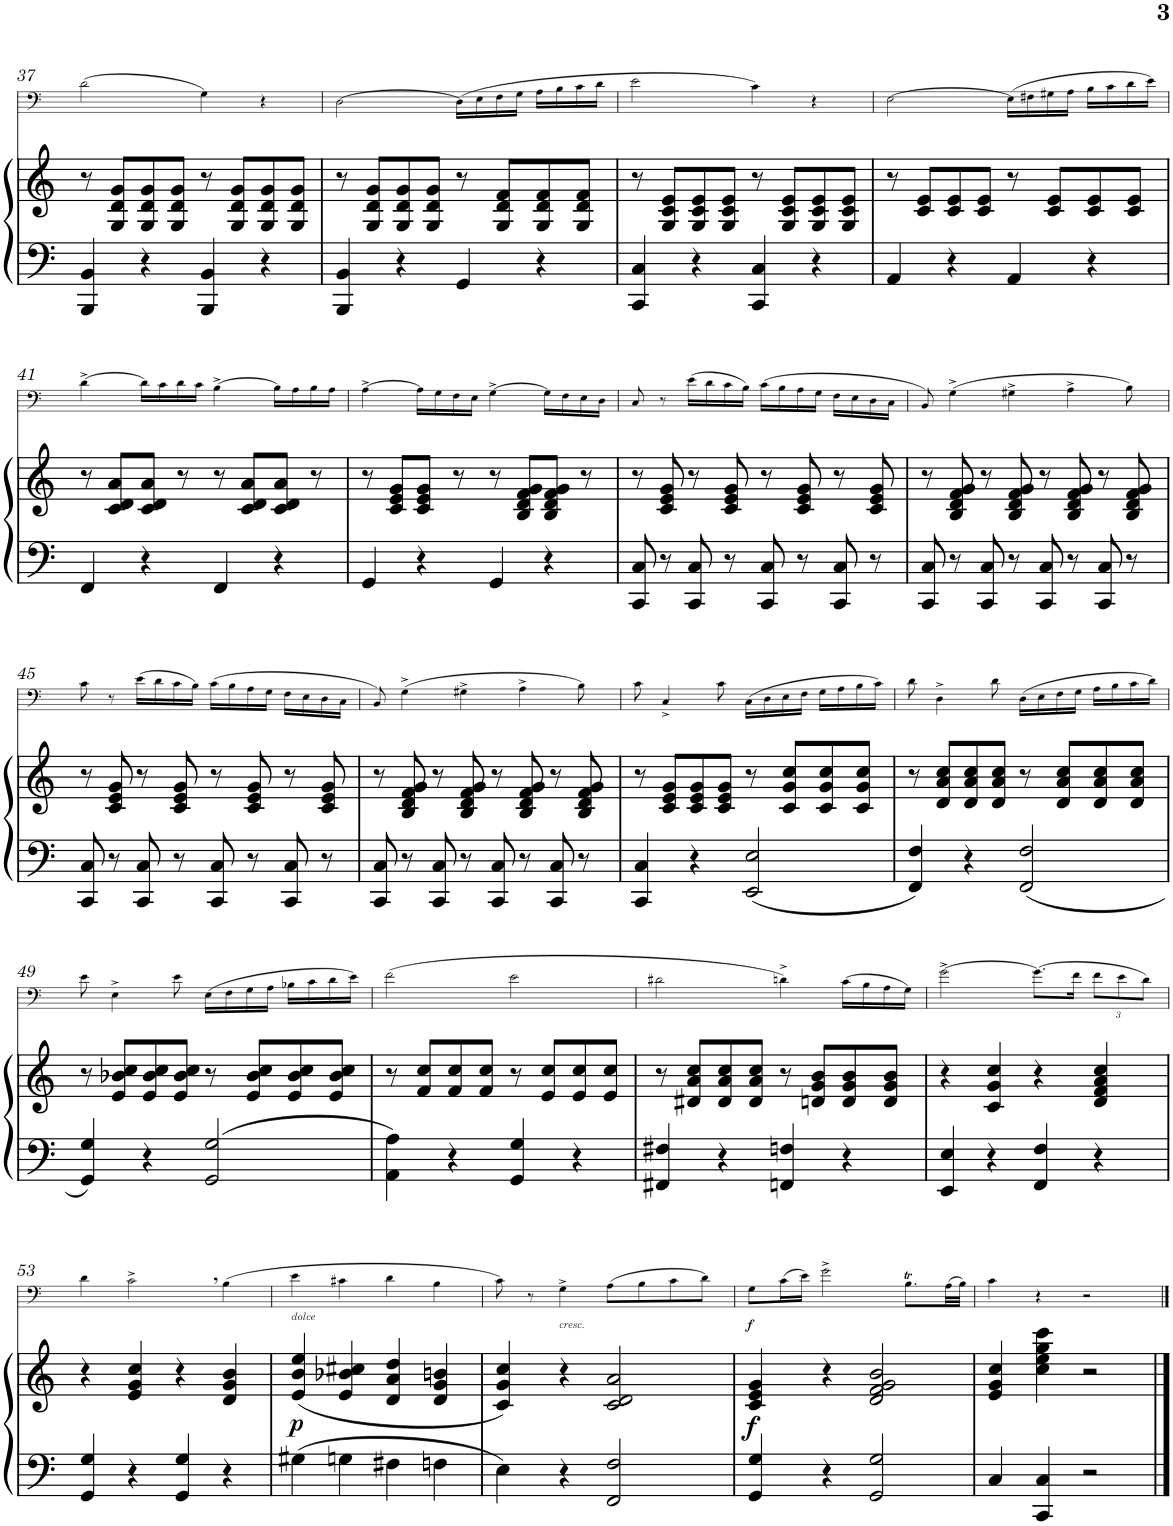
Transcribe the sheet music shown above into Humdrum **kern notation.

**kern	**kern	**dynam	**kern	**dynam
*part2	*part2	*part2	*part1	*part1
*staff3	*staff2	*staff2/3	*staff1	*staff1
*I"Piano	*	*	*I"Trombone	*
*I'Pno	*	*	*I'Trb	*
!!LO:PB:g=z
*clefF4	*clefG2	*	*clefF4	*
*k[]	*k[]	*	*k[]	*
*M4/4	*M4/4	*	*M4/4	*
*met(c)	*met(c)	*	*met(c)	*
=37	=37	=37	=37	=37
4BBB/ 4BB/	8r	.	(2d\	.
.	8G/ 8d/ 8g/L	.	.	.
4r	8G/ 8d/ 8g/	.	.	.
.	8G/ 8d/ 8g/J	.	.	.
4BBB/ 4BB/	8r	.	4G\)	.
.	8G/ 8d/ 8g/L	.	.	.
4r	8G/ 8d/ 8g/	.	4r	.
.	8G/ 8d/ 8g/J	.	.	.
=38	=38	=38	=38	=38
4BBB/ 4BB/	8r	.	[2D\	.
.	8G/ 8d/ 8g/L	.	.	.
4r	8G/ 8d/ 8g/	.	.	.
.	8G/ 8d/ 8g/J	.	.	.
4GG/	8r	.	(16D\LL]	.
.	.	.	16E\	.
.	8G/ 8d/ 8f/L	.	16F\	.
.	.	.	16G\JJ	.
4r	8G/ 8d/ 8f/	.	16A\LL	.
.	.	.	16B\	.
.	8G/ 8d/ 8f/J	.	16c\	.
.	.	.	16d\JJ	.
=39	=39	=39	=39	=39
4CC/ 4C/	8r	.	2e\	.
.	8G/ 8c/ 8e/L	.	.	.
4r	8G/ 8c/ 8e/	.	.	.
.	8G/ 8c/ 8e/J	.	.	.
4CC/ 4C/	8r	.	4c\)	.
.	8G/ 8c/ 8e/L	.	.	.
4r	8G/ 8c/ 8e/	.	4r	.
.	8G/ 8c/ 8e/J	.	.	.
=40	=40	=40	=40	=40
4AA/	8r	.	[2E\	.
.	8c/ 8e/L	.	.	.
4r	8c/ 8e/	.	.	.
.	8c/ 8e/J	.	.	.
4AA/	8r	.	(16E\LL]	.
.	.	.	16F#X\	.
.	8c/ 8e/L	.	16G#X\	.
.	.	.	16A\JJ	.
4r	8c/ 8e/	.	16B\LL	.
.	.	.	16c\	.
.	8c/ 8e/J	.	16d\	.
.	.	.	16e\JJ)	.
!!LO:LB:g=z
=41	=41	=41	=41	=41
4FF/	8r	.	[4d^\	.
.	8c/ 8d/ 8a/L	.	.	.
4r	8c/ 8d/ 8a/J	.	16d\LL]	.
.	.	.	16c\	.
.	8r	.	16d\	.
.	.	.	16c\JJ	.
4FF/	8r	.	[4B^\	.
.	8c/ 8d/ 8a/L	.	.	.
4r	8c/ 8d/ 8a/J	.	16B\LL]	.
.	.	.	16A\	.
.	8r	.	16B\	.
.	.	.	16A\JJ	.
=42	=42	=42	=42	=42
4GG/	8r	.	[4A^\	.
.	8c/ 8e/ 8g/L	.	.	.
4r	8c/ 8e/ 8g/J	.	16A\LL]	.
.	.	.	16G\	.
.	8r	.	16F\	.
.	.	.	16E\JJ	.
4GG/	8r	.	[4G^\	.
.	8B/ 8d/ 8f/ 8g/L	.	.	.
4r	8B/ 8d/ 8f/ 8g/J	.	16G\LL]	.
.	.	.	16F\	.
.	8r	.	16E\	.
.	.	.	16D\JJ	.
=43	=43	=43	=43	=43
8CC/ 8C/	8r	.	8C/	.
8r	8c/ 8e/ 8g/	.	8r	.
8CC/ 8C/	8r	.	(16e\LL	.
.	.	.	16d\	.
8r	8c/ 8e/ 8g/	.	16c\	.
.	.	.	16B\JJ)	.
8CC/ 8C/	8r	.	(16c\LL	.
.	.	.	16B\	.
8r	8c/ 8e/ 8g/	.	16A\	.
.	.	.	16G\JJ	.
8CC/ 8C/	8r	.	16F\LL	.
.	.	.	16E\	.
8r	8c/ 8e/ 8g/	.	16D\	.
.	.	.	16C\JJ	.
=44	=44	=44	=44	=44
8CC/ 8C/	8r	.	8BB/)	.
8r	8B/ 8d/ 8f/ 8g/	.	(4G^\	.
8CC/ 8C/	8r	.	.	.
8r	8B/ 8d/ 8f/ 8g/	.	4G#X^\	.
8CC/ 8C/	8r	.	.	.
8r	8B/ 8d/ 8f/ 8g/	.	4A^\	.
8CC/ 8C/	8r	.	.	.
8r	8B/ 8d/ 8f/ 8g/	.	8B\)	.
!!LO:LB:g=z
=45	=45	=45	=45	=45
8CC/ 8C/	8r	.	8c\	.
8r	8c/ 8e/ 8g/	.	8r	.
8CC/ 8C/	8r	.	(16e\LL	.
.	.	.	16d\	.
8r	8c/ 8e/ 8g/	.	16c\	.
.	.	.	16B\JJ)	.
8CC/ 8C/	8r	.	(16c\LL	.
.	.	.	16B\	.
8r	8c/ 8e/ 8g/	.	16A\	.
.	.	.	16G\JJ	.
8CC/ 8C/	8r	.	16F\LL	.
.	.	.	16E\	.
8r	8c/ 8e/ 8g/	.	16D\	.
.	.	.	16C\JJ	.
=46	=46	=46	=46	=46
8CC/ 8C/	8r	.	8BB/)	.
8r	8B/ 8d/ 8f/ 8g/	.	(4G^\	.
8CC/ 8C/	8r	.	.	.
8r	8B/ 8d/ 8f/ 8g/	.	4G#X^\	.
8CC/ 8C/	8r	.	.	.
8r	8B/ 8d/ 8f/ 8g/	.	4A^\	.
8CC/ 8C/	8r	.	.	.
8r	8B/ 8d/ 8f/ 8g/	.	8B\)	.
=47	=47	=47	=47	=47
4CC/ 4C/	8r	.	8c\	.
.	8c/ 8e/ 8g/L	.	4C^/	.
4r	8c/ 8e/ 8g/	.	.	.
.	8c/ 8e/ 8g/J	.	8c\	.
2EE/ 2E/	8r	.	(16C\LL	.
.	.	.	16D\	.
.	8c/ 8g/ 8cc/L	.	16E\	.
.	.	.	16F\JJ	.
.	8c/ 8g/ 8cc/	.	16G\LL	.
.	.	.	16A\	.
.	8c/ 8g/ 8cc/J	.	16B\	.
.	.	.	16c\JJ)	.
=48	=48	=48	=48	=48
4FF/ 4F/	8r	.	8d\	.
.	8d/ 8a/ 8cc/L	.	4D^\	.
4r	8d/ 8a/ 8cc/	.	.	.
.	8d/ 8a/ 8cc/J	.	8d\	.
2FF/ 2F/	8r	.	(16D\LL	.
.	.	.	16E\	.
.	8d/ 8a/ 8cc/L	.	16F\	.
.	.	.	16G\JJ	.
.	8d/ 8a/ 8cc/	.	16A\LL	.
.	.	.	16B\	.
.	8d/ 8a/ 8cc/J	.	16c\	.
.	.	.	16d\JJ)	.
!!LO:LB:g=z
=49	=49	=49	=49	=49
4GG/ 4G/	8r	.	8e\	.
.	8e/ 8b-X/ 8cc/L	.	4E^\	.
4r	8e/ 8b-/ 8cc/	.	.	.
.	8e/ 8b-/ 8cc/J	.	8e\	.
2GG/ 2G/	8r	.	(16E\LL	.
.	.	.	16F\	.
.	8e/ 8b-/ 8cc/L	.	16G\	.
.	.	.	16A\JJ	.
.	8e/ 8b-/ 8cc/	.	16B-X\LL	.
.	.	.	16c\	.
.	8e/ 8b-/ 8cc/J	.	16d\	.
.	.	.	16e\JJ)	.
=50	=50	=50	=50	=50
4AA\ 4A\	8r	.	(2f\	.
.	8f/ 8cc/L	.	.	.
4r	8f/ 8cc/	.	.	.
.	8f/ 8cc/J	.	.	.
4GG/ 4G/	8r	.	2e\	.
.	8e/ 8cc/L	.	.	.
4r	8e/ 8cc/	.	.	.
.	8e/ 8cc/J	.	.	.
=51	=51	=51	=51	=51
4FF#X/ 4F#X/	8r	.	2d#X\	.
.	8d#X/ 8a/ 8cc/L	.	.	.
4r	8d#/ 8a/ 8cc/	.	.	.
.	8d#/ 8a/ 8cc/J	.	.	.
4FFn/ 4Fn/	8r	.	4dn^\)	.
.	8dn/ 8g/ 8b/L	.	.	.
4r	8d/ 8g/ 8b/	.	(16c\LL	.
.	.	.	16B\	.
.	8d/ 8g/ 8b/J	.	16A\	.
.	.	.	16G\JJ)	.
=52	=52	=52	=52	=52
4EE/ 4E/	4r	.	[2g^\	.
4r	4c/ 4g/ 4cc/	.	.	.
4FF/ 4F/	4r	.	(8.g\L]	.
.	.	.	16f\Jk	.
*	*	*	*Xbrackettup	*
4r	4d/ 4f/ 4a/ 4cc/	.	12f\L	.
.	.	.	12e\	.
.	.	.	12d\J)	.
!!LO:LB:g=z
=53	=53	=53	=53	=53
4GG/ 4G/	4r	.	4d\	.
4r	4e/ 4g/ 4cc/	.	2c^,\	.
4GG/ 4G/	4r	.	.	.
4r	4d/ 4g/ 4b/	.	(4B\	.
=54	=54	=54	=54	=54
!	!	!	!LO:TX:b:i:t=dolce	!
!	!	!LO:DY:b	!	!
4G#X\	(4e/ 4b/ 4ee/	p	4e\	.
4Gn\	4e/ 4b-X/ 4cc#X/	.	4c#X\	.
4F#X\	4d/ 4a/ 4dd/	.	4d\	.
4Fn\	4d/ 4g/ 4bn/	.	4B\	.
=55	=55	=55	=55	=55
4E\	4c/ 4g/ 4cc/)	.	8c\)	.
.	.	.	8r	.
!	!	!	!LO:TX:b:i:t=cresc.	!
4r	4r	.	4G^\	.
2FF/ 2F/	2c/ 2d/ 2a/	.	(8A\L	.
.	.	.	8B\	.
.	.	.	8c\	.
.	.	.	8d\J)	.
=56	=56	=56	=56	=56
!	!	!LO:DY:b	!	!LO:DY:b
4GG/ 4G/	4c/ 4e/ 4g/	f	8G\L	f
.	.	.	(16c\L	.
.	.	.	16e\JJ)	.
4r	4r	.	2g^\	.
2GG/ 2G/	2d/ 2f/ 2g/ 2b/	.	.	.
.	.	.	8.Bt\L	.
.	.	.	(32A\LL	.
.	.	.	32B\JJJ)	.
=57	=57	=57	=57	=57
4C/	4e/ 4g/ 4cc/	.	4c\	.
4CC/ 4C/	4cc\ 4ee\ 4gg\ 4ccc\	.	4r	.
2r	2r	.	2r	.
==	==	==	==	==
*-	*-	*-	*-	*-
